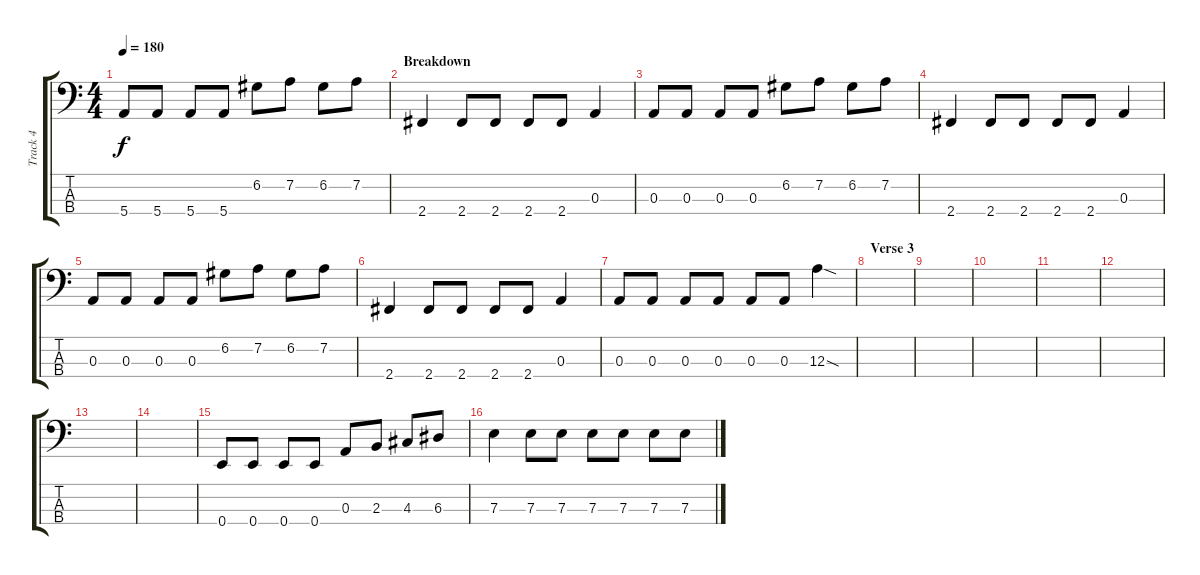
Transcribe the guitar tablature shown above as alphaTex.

\track ("Track 4" "Track 4") {instrument electricbasspick}
\staff {score tabs}
\tuning (G2 D2 A1 E1) {hide}
\ts (4 4)
\tempo 180
\clef f4
\ks c
5.4.8{dy f} 5.4.8 5.4.8 5.4.8 6.2.8 7.2.8 6.2.8 7.2.8 |
\section ("" "Breakdown")
2.4.4 2.4.8 2.4.8 2.4.8 2.4.8 0.3.4 |
0.3.8 0.3.8 0.3.8 0.3.8 6.2.8 7.2.8 6.2.8 7.2.8 |
2.4.4 2.4.8 2.4.8 2.4.8 2.4.8 0.3.4 |
0.3.8 0.3.8 0.3.8 0.3.8 6.2.8 7.2.8 6.2.8 7.2.8 |
2.4.4 2.4.8 2.4.8 2.4.8 2.4.8 0.3.4 |
0.3.8 0.3.8 0.3.8 0.3.8 0.3.8 0.3.8 12.3{sod}.4 |
\section ("" "Verse 3")
|
|
|
|
|
|
|
0.4.8 0.4.8 0.4.8 0.4.8 0.3.8 2.3.8 4.3.8 6.3.8 |
7.3.4 7.3.8 7.3.8 7.3.8 7.3.8 7.3.8 7.3.8
